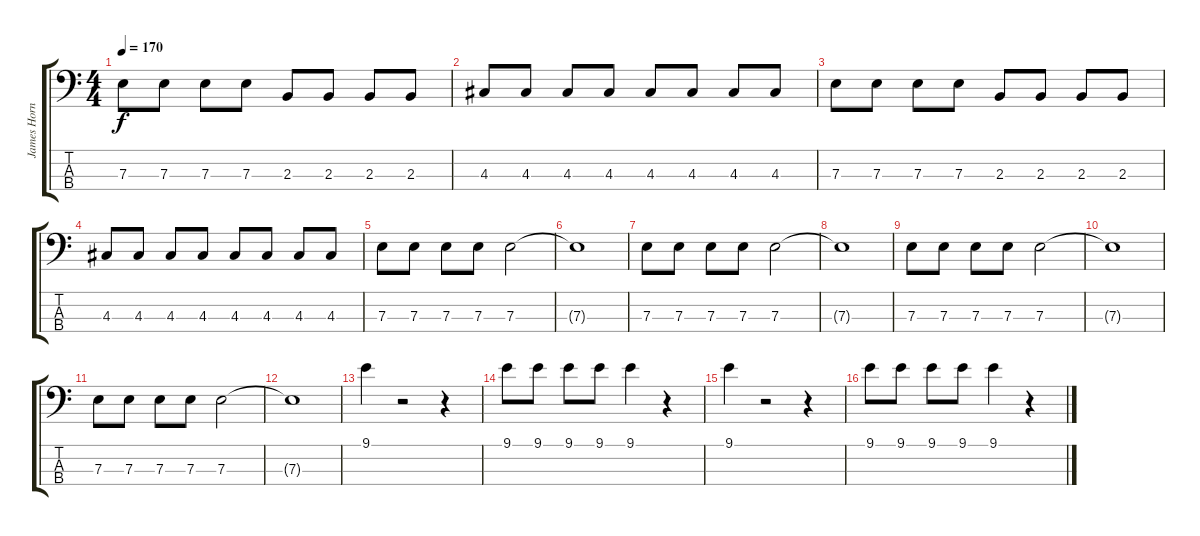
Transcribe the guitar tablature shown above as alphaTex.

\track ("James Hornsmith" "James Horn") {instrument electricbassfinger}
\staff {score tabs}
\tuning (G2 D2 A1 E1) {hide}
\ts (4 4)
\tempo 170
\clef f4
\ks c
7.3.8{dy f} 7.3.8 7.3.8 7.3.8 2.3.8 2.3.8 2.3.8 2.3.8 |
4.3.8 4.3.8 4.3.8 4.3.8 4.3.8 4.3.8 4.3.8 4.3.8 |
7.3.8 7.3.8 7.3.8 7.3.8 2.3.8 2.3.8 2.3.8 2.3.8 |
4.3.8 4.3.8 4.3.8 4.3.8 4.3.8 4.3.8 4.3.8 4.3.8 |
7.3.8 7.3.8 7.3.8 7.3.8 7.3.2 |
7.3{t}.1 |
7.3.8 7.3.8 7.3.8 7.3.8 7.3.2 |
7.3{t}.1 |
7.3.8 7.3.8 7.3.8 7.3.8 7.3.2 |
7.3{t}.1 |
7.3.8 7.3.8 7.3.8 7.3.8 7.3.2 |
7.3{t}.1 |
9.1.4 r.2 r.4 |
9.1.8 9.1.8 9.1.8 9.1.8 9.1.4 r.4 |
9.1.4 r.2 r.4 |
9.1.8 9.1.8 9.1.8 9.1.8 9.1.4 r.4
